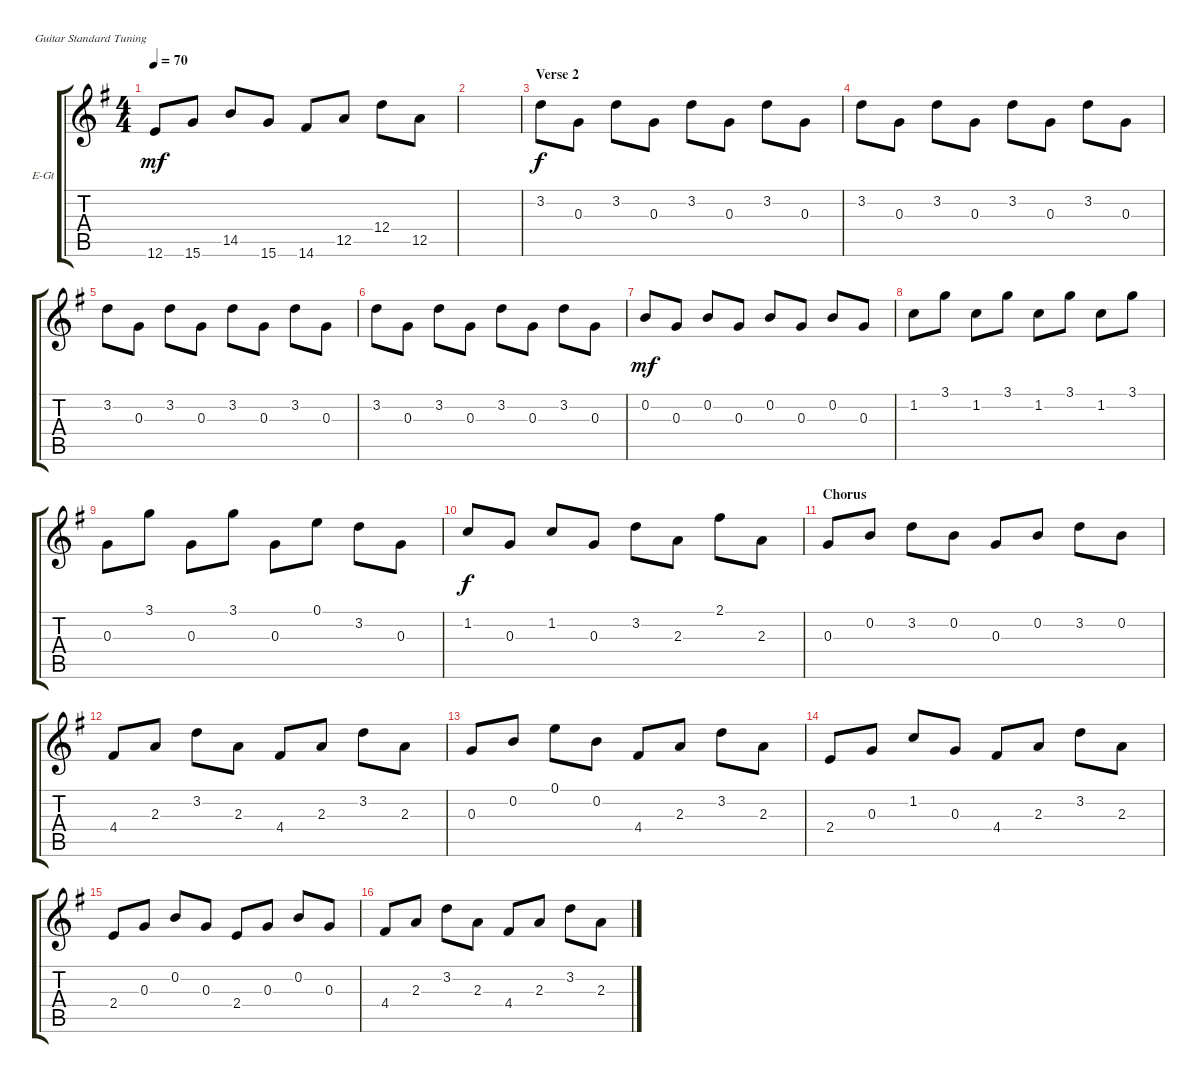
\defaultSystemsLayout 4
\bracketExtendMode groupsimilarinstruments
\firstSystemTrackNameOrientation horizontal
\otherSystemsTrackNameOrientation horizontal
\track ("Electric Guitar" "E-Gt") {instrument electricguitarclean}
\staff {score tabs}
\tuning (E4 B3 G3 D3 A2 E2)
\ts (4 4)
\tempo 70
\clef g2
\ks eminor
12.6.8{dy mf} 15.6.8 14.5.8 15.6.8 14.6.8 12.5.8 12.4.8 12.5.8 |
|
\section ("" "Verse 2")
3.2.8{dy f} 0.3.8 3.2.8 0.3.8 3.2.8 0.3.8 3.2.8 0.3.8 |
3.2.8 0.3.8 3.2.8 0.3.8 3.2.8 0.3.8 3.2.8 0.3.8 |
3.2.8 0.3.8 3.2.8 0.3.8 3.2.8 0.3.8 3.2.8 0.3.8 |
3.2.8 0.3.8 3.2.8 0.3.8 3.2.8 0.3.8 3.2.8 0.3.8 |
0.2.8{dy mf} 0.3.8 0.2.8 0.3.8 0.2.8 0.3.8 0.2.8 0.3.8 |
1.2.8 3.1.8 1.2.8 3.1.8 1.2.8 3.1.8 1.2.8 3.1.8 |
0.3.8 3.1.8 0.3.8 3.1.8 0.3.8 0.1.8 3.2.8 0.3.8 |
1.2.8{dy f} 0.3.8 1.2.8 0.3.8 3.2.8 2.3.8 2.1.8 2.3.8 |
\section ("" "Chorus")
0.3.8 0.2.8 3.2.8 0.2.8 0.3.8 0.2.8 3.2.8 0.2.8 |
4.4.8 2.3.8 3.2.8 2.3.8 4.4.8 2.3.8 3.2.8 2.3.8 |
0.3.8 0.2.8 0.1.8 0.2.8 4.4.8 2.3.8 3.2.8 2.3.8 |
2.4.8 0.3.8 1.2.8 0.3.8 4.4.8 2.3.8 3.2.8 2.3.8 |
2.4.8 0.3.8 0.2.8 0.3.8 2.4.8 0.3.8 0.2.8 0.3.8 |
4.4.8 2.3.8 3.2.8 2.3.8 4.4.8 2.3.8 3.2.8 2.3.8
